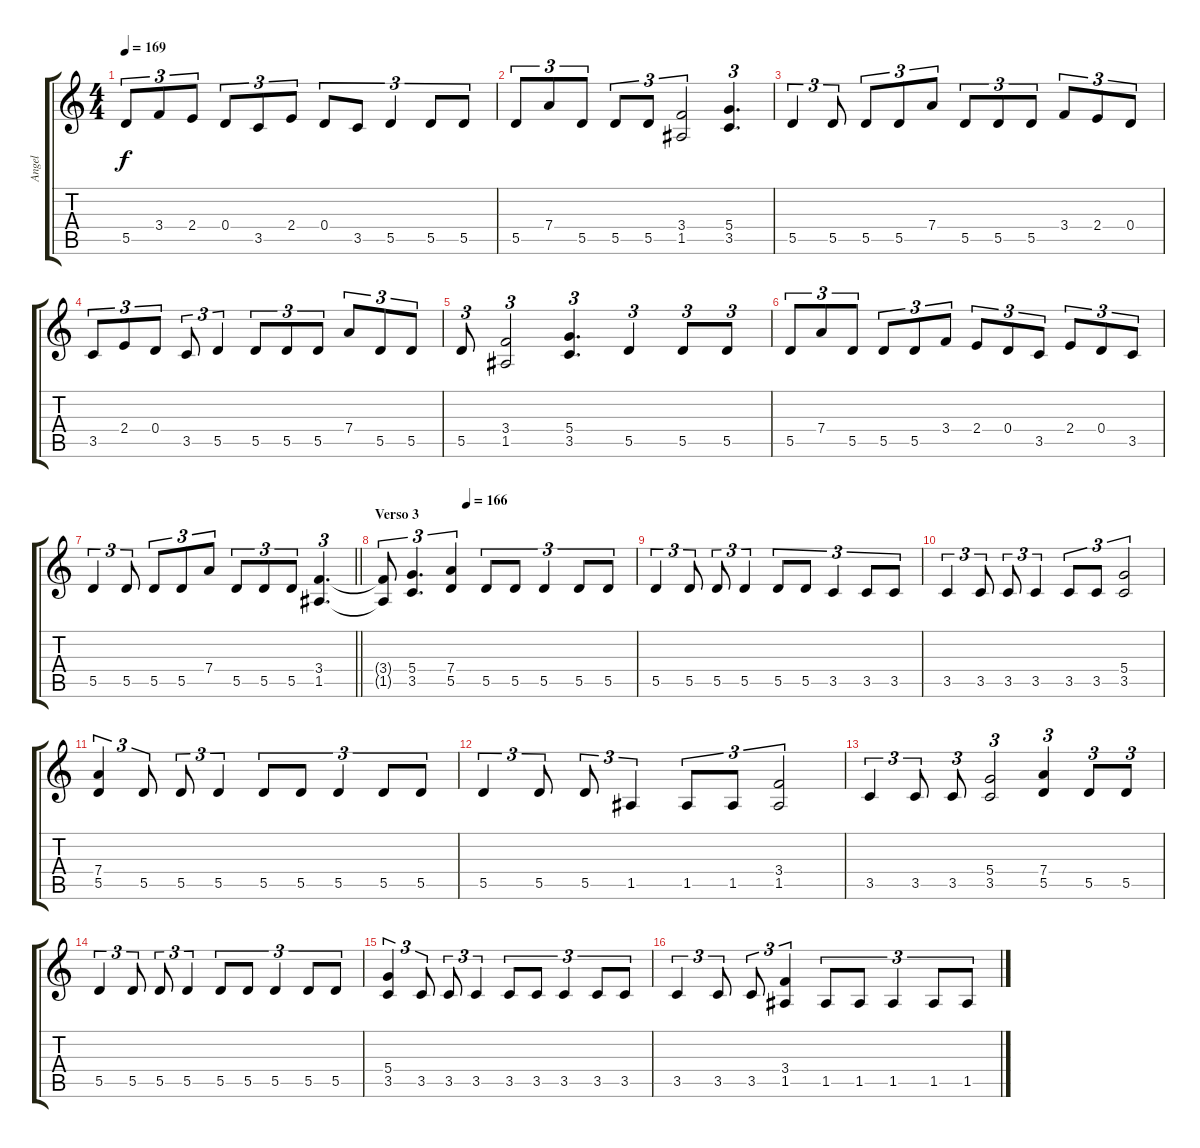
\track ("Angel" "Angel") {instrument distortionguitar}
\staff {score tabs}
\tuning (E4 B3 G3 D3 A2 E2) {hide}
\ts (4 4)
\tempo 169
\clef g2
\ks c
5.5.8{tu (3 2) dy f} 3.4.8{tu (3 2)} 2.4.8{tu (3 2)} 0.4.8{tu (3 2)} 3.5.8{tu (3 2)} 2.4.8{tu (3 2)} 0.4.8{tu (3 2)} 3.5.8{tu (3 2)} 5.5.4{tu (3 2)} 5.5.8{tu (3 2)} 5.5.8{tu (3 2)} |
5.5.8{tu (3 2)} 7.4.8{tu (3 2)} 5.5.8{tu (3 2)} 5.5.8{tu (3 2)} 5.5.8{tu (3 2)} (3.4 1.5).2{tu (3 2)} (5.4 3.5).4{d tu (3 2)} |
5.5.4{tu (3 2)} 5.5.8{tu (3 2)} 5.5.8{tu (3 2)} 5.5.8{tu (3 2)} 7.4.8{tu (3 2)} 5.5.8{tu (3 2)} 5.5.8{tu (3 2)} 5.5.8{tu (3 2)} 3.4.8{tu (3 2)} 2.4.8{tu (3 2)} 0.4.8{tu (3 2)} |
3.5.8{tu (3 2)} 2.4.8{tu (3 2)} 0.4.8{tu (3 2)} 3.5.8{tu (3 2)} 5.5.4{tu (3 2)} 5.5.8{tu (3 2)} 5.5.8{tu (3 2)} 5.5.8{tu (3 2)} 7.4.8{tu (3 2)} 5.5.8{tu (3 2)} 5.5.8{tu (3 2)} |
5.5.8{tu (3 2)} (3.4 1.5).2{tu (3 2)} (5.4 3.5).4{d tu (3 2)} 5.5.4{tu (3 2)} 5.5.8{tu (3 2)} 5.5.8{tu (3 2)} |
5.5.8{tu (3 2)} 7.4.8{tu (3 2)} 5.5.8{tu (3 2)} 5.5.8{tu (3 2)} 5.5.8{tu (3 2)} 3.4.8{tu (3 2)} 2.4.8{tu (3 2)} 0.4.8{tu (3 2)} 3.5.8{tu (3 2)} 2.4.8{tu (3 2)} 0.4.8{tu (3 2)} 3.5.8{tu (3 2)} |
\barLineRight lightlight
5.5.4{tu (3 2)} 5.5.8{tu (3 2)} 5.5.8{tu (3 2)} 5.5.8{tu (3 2)} 7.4.8{tu (3 2)} 5.5.8{tu (3 2)} 5.5.8{tu (3 2)} 5.5.8{tu (3 2)} (3.4 1.5).4{d tu (3 2)} |
\section ("" "Verso 3")
\tempo (166 0.3333333333333333)
(3.4{t} 1.5{t}).8{tu (3 2)} (5.4 3.5).4{d tu (3 2)} (7.4 5.5).4{tu (3 2)} 5.5.8{tu (3 2)} 5.5.8{tu (3 2)} 5.5.4{tu (3 2)} 5.5.8{tu (3 2)} 5.5.8{tu (3 2)} |
5.5.4{tu (3 2)} 5.5.8{tu (3 2)} 5.5.8{tu (3 2)} 5.5.4{tu (3 2)} 5.5.8{tu (3 2)} 5.5.8{tu (3 2)} 3.5.4{tu (3 2)} 3.5.8{tu (3 2)} 3.5.8{tu (3 2)} |
3.5.4{tu (3 2)} 3.5.8{tu (3 2)} 3.5.8{tu (3 2)} 3.5.4{tu (3 2)} 3.5.8{tu (3 2)} 3.5.8{tu (3 2)} (5.4 3.5).2{tu (3 2)} |
(7.4 5.5).4{tu (3 2)} 5.5.8{tu (3 2)} 5.5.8{tu (3 2)} 5.5.4{tu (3 2)} 5.5.8{tu (3 2)} 5.5.8{tu (3 2)} 5.5.4{tu (3 2)} 5.5.8{tu (3 2)} 5.5.8{tu (3 2)} |
5.5.4{tu (3 2)} 5.5.8{tu (3 2)} 5.5.8{tu (3 2)} 1.5.4{tu (3 2)} 1.5.8{tu (3 2)} 1.5.8{tu (3 2)} (3.4 1.5).2{tu (3 2)} |
3.5.4{tu (3 2)} 3.5.8{tu (3 2)} 3.5.8{tu (3 2)} (5.4 3.5).2{tu (3 2)} (7.4 5.5).4{tu (3 2)} 5.5.8{tu (3 2)} 5.5.8{tu (3 2)} |
5.5.4{tu (3 2)} 5.5.8{tu (3 2)} 5.5.8{tu (3 2)} 5.5.4{tu (3 2)} 5.5.8{tu (3 2)} 5.5.8{tu (3 2)} 5.5.4{tu (3 2)} 5.5.8{tu (3 2)} 5.5.8{tu (3 2)} |
(5.4 3.5).4{tu (3 2)} 3.5.8{tu (3 2)} 3.5.8{tu (3 2)} 3.5.4{tu (3 2)} 3.5.8{tu (3 2)} 3.5.8{tu (3 2)} 3.5.4{tu (3 2)} 3.5.8{tu (3 2)} 3.5.8{tu (3 2)} |
3.5.4{tu (3 2)} 3.5.8{tu (3 2)} 3.5.8{tu (3 2)} (3.4 1.5).4{tu (3 2)} 1.5.8{tu (3 2)} 1.5.8{tu (3 2)} 1.5.4{tu (3 2)} 1.5.8{tu (3 2)} 1.5.8{tu (3 2)}
